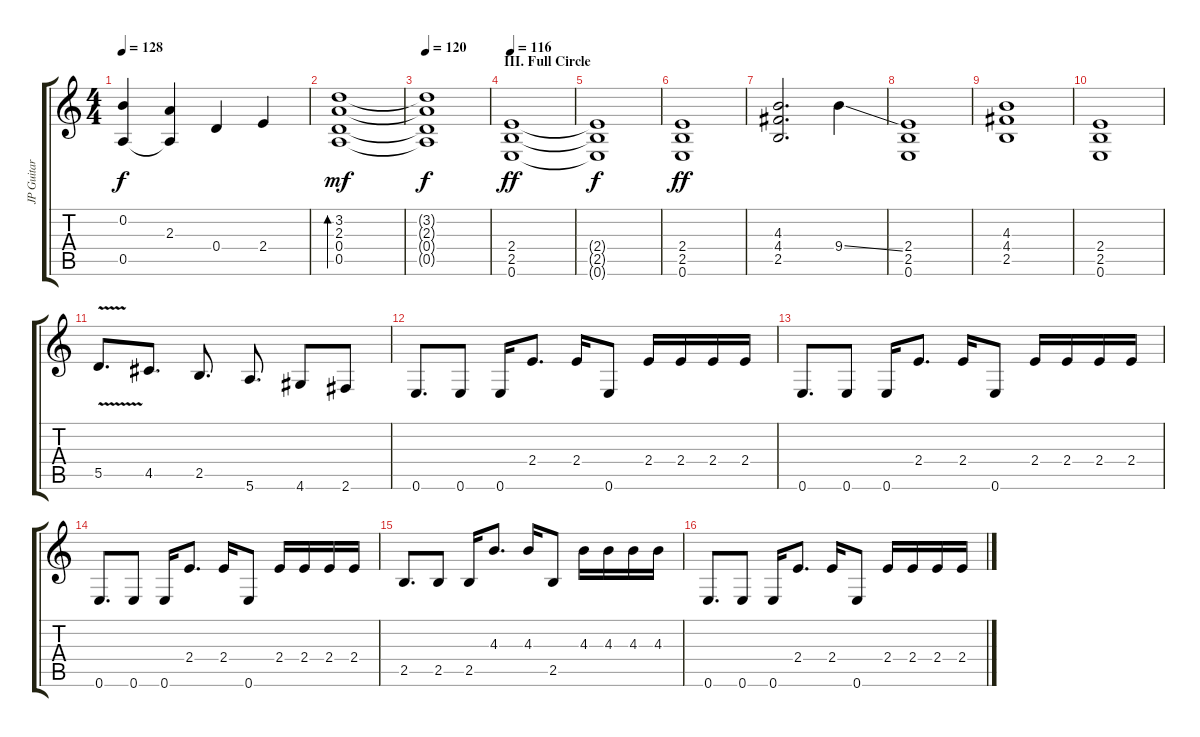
\track ("JP Guitar 1" "JP Guitar ") {instrument distortionguitar}
\staff {score tabs}
\tuning (E4 B3 G3 D3 A2 E2) {hide}
\ts (4 4)
\tempo 128
\clef g2
\ks c
(0.2 0.5{t}).4{dy f} (2.3 0.5{t}).4 0.4.4 2.4.4 |
(3.2 2.3 0.4 0.5).1{bd 120 dy mf} |
\tempo 120
(3.2{t} 2.3{t} 0.4{t} 0.5{t}).1{dy f} |
\section ("" "III. Full Circle")
\tempo 116
(2.4 2.5 0.6).1{dy ff} |
(2.4{t} 2.5{t} 0.6{t}).1{dy f} |
(2.4 2.5 0.6).1{dy ff} |
(4.3 4.4 2.5).2{d} 9.4{ss}.4 |
(2.4 2.5 0.6).1 |
(4.3 4.4 2.5).1 |
(2.4 2.5 0.6).1 |
5.5{v}.8{d} 4.5.8{d} 2.5.8{d} 5.6.8{d} 4.6.8 2.6.8 |
0.6.8{d} 0.6.8 0.6.16 2.4.8{d} 2.4.16 0.6.8 2.4.16 2.4.16 2.4.16 2.4.16 |
0.6.8{d} 0.6.8 0.6.16 2.4.8{d} 2.4.16 0.6.8 2.4.16 2.4.16 2.4.16 2.4.16 |
0.6.8{d} 0.6.8 0.6.16 2.4.8{d} 2.4.16 0.6.8 2.4.16 2.4.16 2.4.16 2.4.16 |
2.5.8{d} 2.5.8 2.5.16 4.3.8{d} 4.3.16 2.5.8 4.3.16 4.3.16 4.3.16 4.3.16 |
0.6.8{d} 0.6.8 0.6.16 2.4.8{d} 2.4.16 0.6.8 2.4.16 2.4.16 2.4.16 2.4.16
